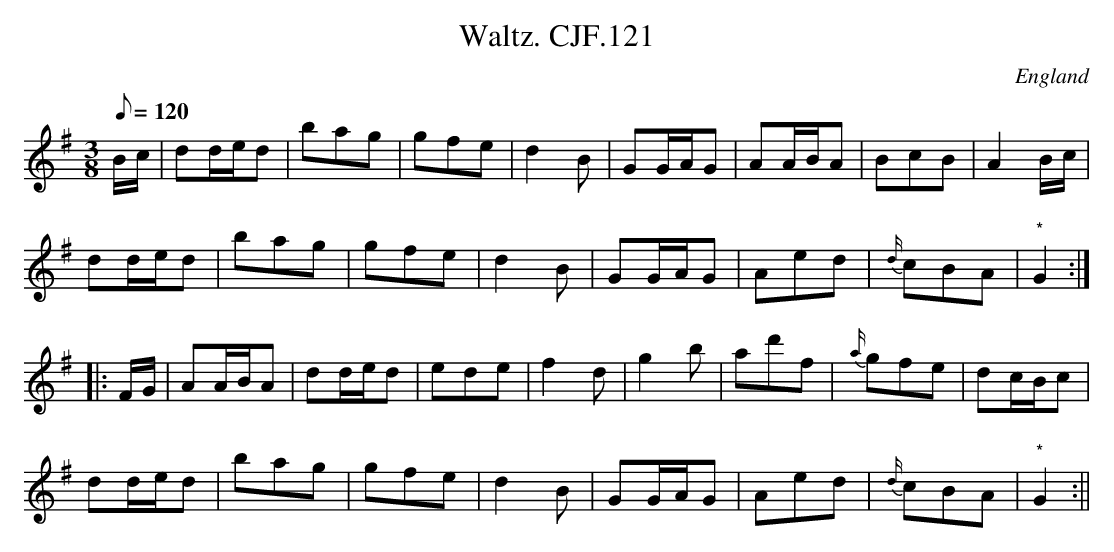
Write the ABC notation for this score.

X:1
T:Waltz. CJF.121
O:England
M:3/8
L:1/8
Q:1/8=120
K:G major
B/c/|dd/e/d|bag|gfe|d2B|\
GG/A/G|AA/B/A|BcB|A2B/c/|!
dd/e/d|bag|gfe|d2B|GG/A/G|Aed|{d/}cBA|"*"G2:|!
|:F/G/|AA/B/A|dd/e/d|ede|f2d|g2b|ad'f|{a/}gfe|dc/B/c|!
dd/e/d|bag|gfe|d2B|GG/A/G|Aed|{d/}cBA|"*"G2:||
